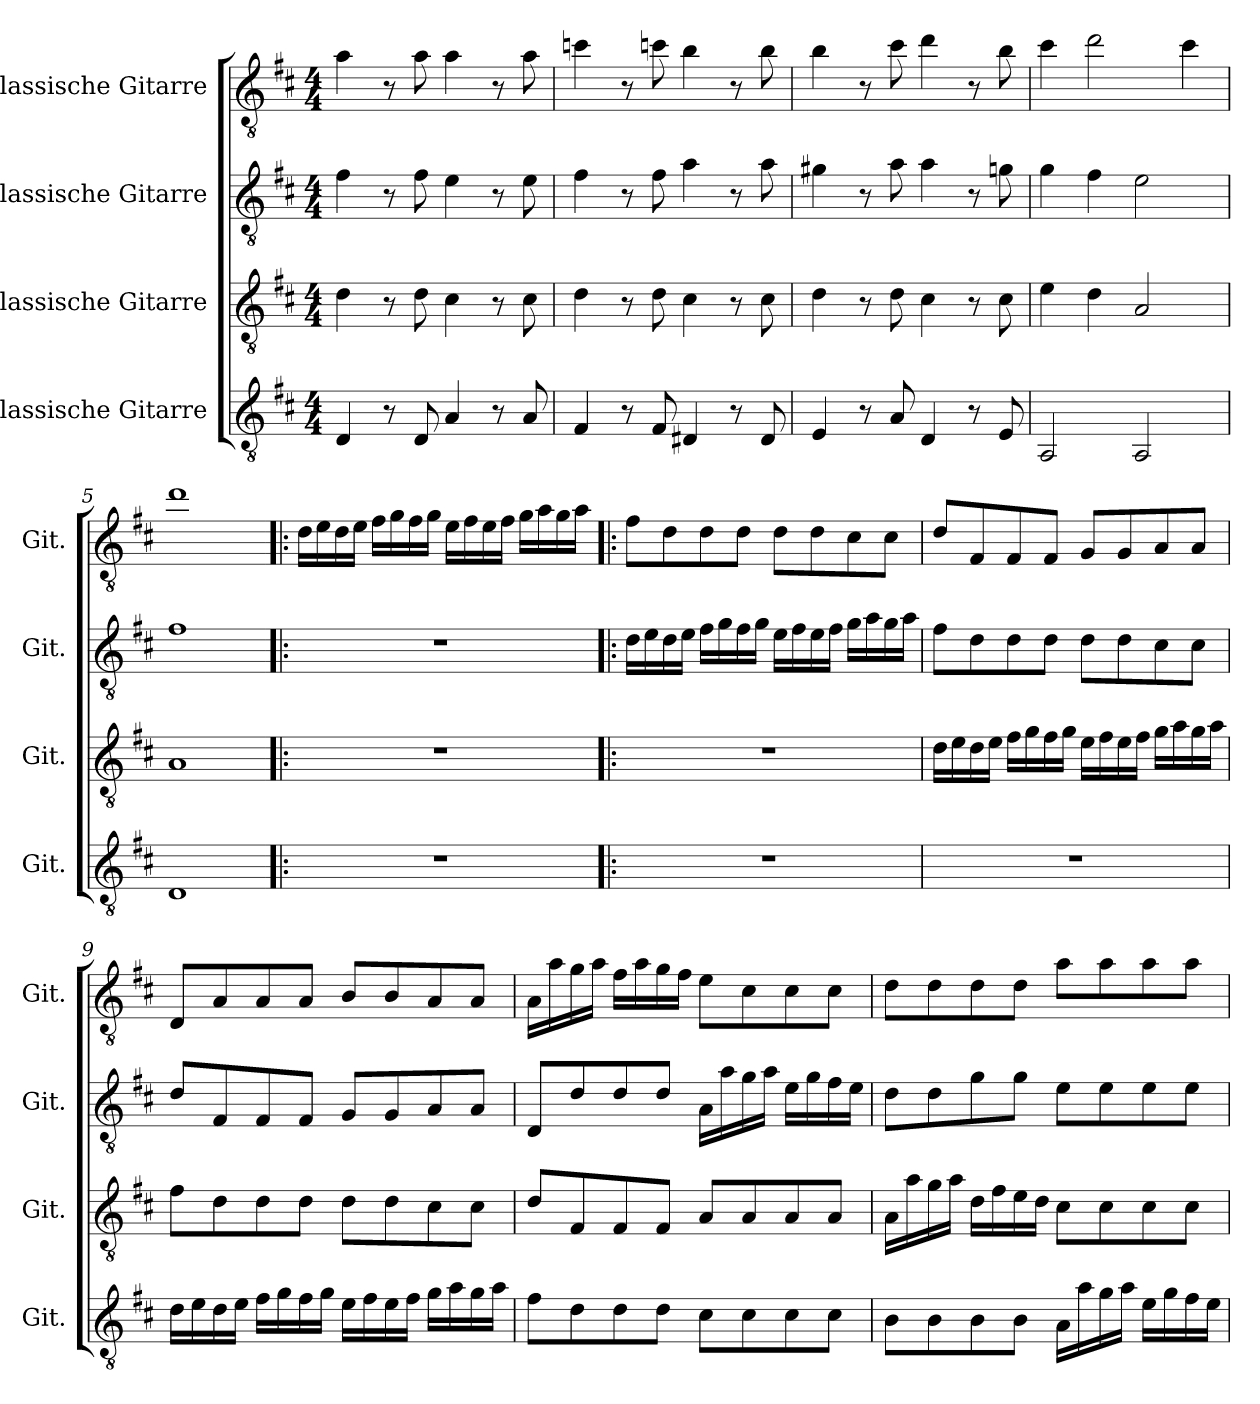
**kern	**kern	**kern	**kern
*part4	*part3	*part2	*part1
*staff4	*staff3	*staff2	*staff1
*I"Klassische Gitarre	*I"Klassische Gitarre	*I"Klassische Gitarre	*I"Klassische Gitarre
*I'Git.	*I'Git.	*I'Git.	*I'Git.
*clefGv2	*clefGv2	*clefGv2	*clefGv2
*k[f#c#]	*k[f#c#]	*k[f#c#]	*k[f#c#]
*M4/4	*M4/4	*M4/4	*M4/4
=1	=1	=1	=1
4D/	4d\	4f#\	4a\
8r	8r	8r	8r
8D/	8d\	8f#\	8a\
4A/	4c#\	4e\	4a\
8r	8r	8r	8r
8A/	8c#\	8e\	8a\
=2	=2	=2	=2
4F#/	4d\	4f#\	4ccn\
8r	8r	8r	8r
8F#/	8d\	8f#\	8ccn\
4D#X/	4c#\	4a\	4b\
8r	8r	8r	8r
8D#/	8c#\	8a\	8b\
=3	=3	=3	=3
4E/	4d\	4g#X\	4b\
8r	8r	8r	8r
8A/	8d\	8a\	8cc#\
4D/	4c#\	4a\	4dd\
8r	8r	8r	8r
8E/	8c#\	8gn\	8b\
=4	=4	=4	=4
2AA/	4e\	4g\	4cc#\
.	4d\	4f#\	2dd\
2AA/	2A/	2e\	.
.	.	.	4cc#\
=5	=5	=5	=5
1D	1A	1f#	1dd
!!LO:LB:g=z
=6|!:	=6|!:	=6|!:	=6|!:
1r	1r	1r	16d\LL
.	.	.	16e\
.	.	.	16d\
.	.	.	16e\JJ
.	.	.	16f#\LL
.	.	.	16g\
.	.	.	16f#\
.	.	.	16g\JJ
.	.	.	16e\LL
.	.	.	16f#\
.	.	.	16e\
.	.	.	16f#\JJ
.	.	.	16g\LL
.	.	.	16a\
.	.	.	16g\
.	.	.	16a\JJ
=7	=7	=7	=7
1r	1r	16d\LL	8f#\L
.	.	16e\	.
.	.	16d\	8d\
.	.	16e\JJ	.
.	.	16f#\LL	8d\
.	.	16g\	.
.	.	16f#\	8d\J
.	.	16g\JJ	.
.	.	16e\LL	8d\L
.	.	16f#\	.
.	.	16e\	8d\
.	.	16f#\JJ	.
.	.	16g\LL	8c#\
.	.	16a\	.
.	.	16g\	8c#\J
.	.	16a\JJ	.
!!LO:LB:g=z
=8	=8	=8	=8
1r	16d\LL	8f#\L	8d/L
.	16e\	.	.
.	16d\	8d\	8F#/
.	16e\JJ	.	.
.	16f#\LL	8d\	8F#/
.	16g\	.	.
.	16f#\	8d\J	8F#/J
.	16g\JJ	.	.
.	16e\LL	8d\L	8G/L
.	16f#\	.	.
.	16e\	8d\	8G/
.	16f#\JJ	.	.
.	16g\LL	8c#\	8A/
.	16a\	.	.
.	16g\	8c#\J	8A/J
.	16a\JJ	.	.
=9	=9	=9	=9
16d\LL	8f#\L	8d/L	8D/L
16e\	.	.	.
16d\	8d\	8F#/	8A/
16e\JJ	.	.	.
16f#\LL	8d\	8F#/	8A/
16g\	.	.	.
16f#\	8d\J	8F#/J	8A/J
16g\JJ	.	.	.
16e\LL	8d\L	8G/L	8B/L
16f#\	.	.	.
16e\	8d\	8G/	8B/
16f#\JJ	.	.	.
16g\LL	8c#\	8A/	8A/
16a\	.	.	.
16g\	8c#\J	8A/J	8A/J
16a\JJ	.	.	.
!!LO:PB:g=z
=10	=10	=10	=10
8f#\L	8d/L	8D/L	16A\LL
.	.	.	16a\
8d\	8F#/	8d/	16g\
.	.	.	16a\JJ
8d\	8F#/	8d/	16f#\LL
.	.	.	16a\
8d\J	8F#/J	8d/J	16g\
.	.	.	16f#\JJ
8c#\L	8A/L	16A\LL	8e\L
.	.	16a\	.
8c#\	8A/	16g\	8c#\
.	.	16a\JJ	.
8c#\	8A/	16e\LL	8c#\
.	.	16g\	.
8c#\J	8A/J	16f#\	8c#\J
.	.	16e\JJ	.
=11	=11	=11	=11
8B\L	16A\LL	8d\L	8d\L
.	16a\	.	.
8B\	16g\	8d\	8d\
.	16a\JJ	.	.
8B\	16d\LL	8g\	8d\
.	16f#\	.	.
8B\J	16e\	8g\J	8d\J
.	16d\JJ	.	.
16A\LL	8c#\L	8e\L	8a\L
16a\	.	.	.
16g\	8c#\	8e\	8a\
16a\JJ	.	.	.
16e\LL	8c#\	8e\	8a\
16g\	.	.	.
16f#\	8c#\J	8e\J	8a\J
16e\JJ	.	.	.
=	=	=	=
*-	*-	*-	*-
